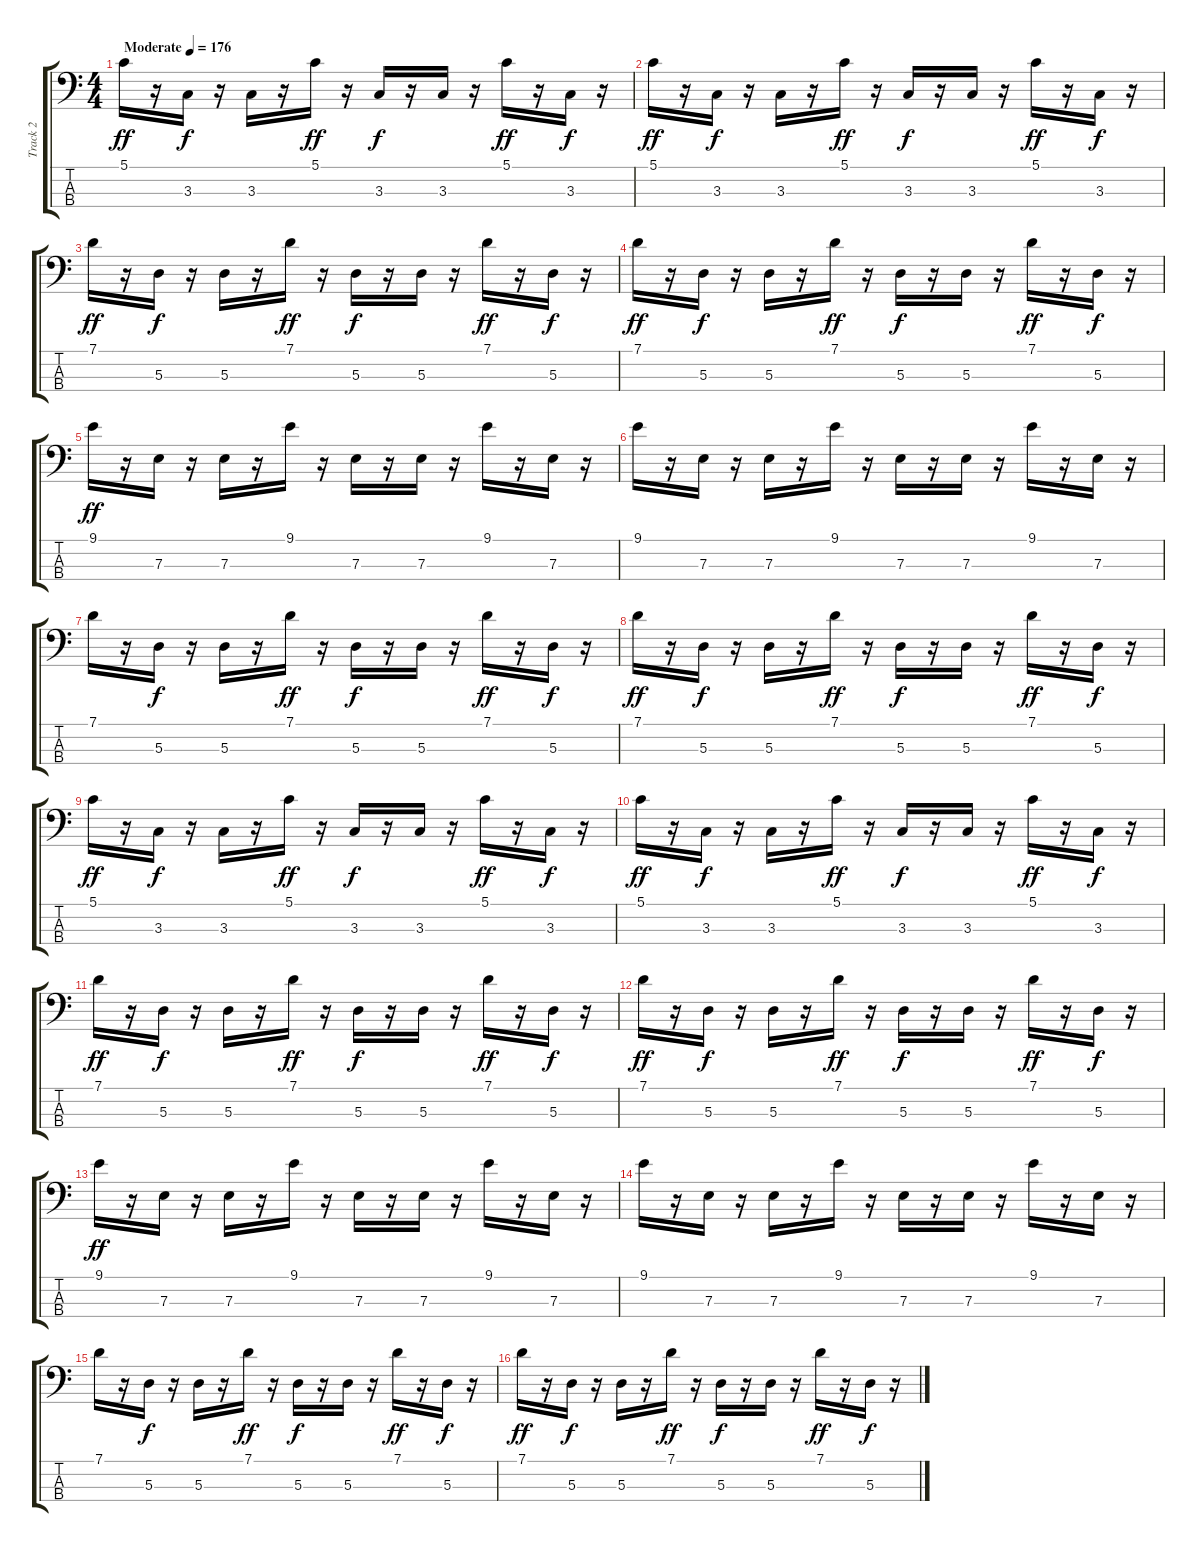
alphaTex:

\track ("Track 2" "Track 2") {instrument electricbassfinger}
\staff {score tabs}
\tuning (G2 D2 A1 E1) {hide}
\ts (4 4)
\tempo (176 "Moderate")
\clef f4
\ks c
5.1.16{dy ff instrument electricbassfinger} r.16 3.3.16{dy f} r.16 3.3.16 r.16 5.1.16{dy ff} r.16 3.3.16{dy f} r.16 3.3.16 r.16 5.1.16{dy ff} r.16 3.3.16{dy f} r.16 |
5.1.16{dy ff} r.16 3.3.16{dy f} r.16 3.3.16 r.16 5.1.16{dy ff} r.16 3.3.16{dy f} r.16 3.3.16 r.16 5.1.16{dy ff} r.16 3.3.16{dy f} r.16 |
7.1.16{dy ff} r.16 5.3.16{dy f} r.16 5.3.16 r.16 7.1.16{dy ff} r.16 5.3.16{dy f} r.16 5.3.16 r.16 7.1.16{dy ff} r.16 5.3.16{dy f} r.16 |
7.1.16{dy ff} r.16 5.3.16{dy f} r.16 5.3.16 r.16 7.1.16{dy ff} r.16 5.3.16{dy f} r.16 5.3.16 r.16 7.1.16{dy ff} r.16 5.3.16{dy f} r.16 |
9.1.16{dy ff} r.16 7.3.16 r.16 7.3.16 r.16 9.1.16 r.16 7.3.16 r.16 7.3.16 r.16 9.1.16 r.16 7.3.16 r.16 |
9.1.16 r.16 7.3.16 r.16 7.3.16 r.16 9.1.16 r.16 7.3.16 r.16 7.3.16 r.16 9.1.16 r.16 7.3.16 r.16 |
7.1.16 r.16 5.3.16{dy f} r.16 5.3.16 r.16 7.1.16{dy ff} r.16 5.3.16{dy f} r.16 5.3.16 r.16 7.1.16{dy ff} r.16 5.3.16{dy f} r.16 |
7.1.16{dy ff} r.16 5.3.16{dy f} r.16 5.3.16 r.16 7.1.16{dy ff} r.16 5.3.16{dy f} r.16 5.3.16 r.16 7.1.16{dy ff} r.16 5.3.16{dy f} r.16 |
5.1.16{dy ff} r.16 3.3.16{dy f} r.16 3.3.16 r.16 5.1.16{dy ff} r.16 3.3.16{dy f} r.16 3.3.16 r.16 5.1.16{dy ff} r.16 3.3.16{dy f} r.16 |
5.1.16{dy ff} r.16 3.3.16{dy f} r.16 3.3.16 r.16 5.1.16{dy ff} r.16 3.3.16{dy f} r.16 3.3.16 r.16 5.1.16{dy ff} r.16 3.3.16{dy f} r.16 |
7.1.16{dy ff} r.16 5.3.16{dy f} r.16 5.3.16 r.16 7.1.16{dy ff} r.16 5.3.16{dy f} r.16 5.3.16 r.16 7.1.16{dy ff} r.16 5.3.16{dy f} r.16 |
7.1.16{dy ff} r.16 5.3.16{dy f} r.16 5.3.16 r.16 7.1.16{dy ff} r.16 5.3.16{dy f} r.16 5.3.16 r.16 7.1.16{dy ff} r.16 5.3.16{dy f} r.16 |
9.1.16{dy ff} r.16 7.3.16 r.16 7.3.16 r.16 9.1.16 r.16 7.3.16 r.16 7.3.16 r.16 9.1.16 r.16 7.3.16 r.16 |
9.1.16 r.16 7.3.16 r.16 7.3.16 r.16 9.1.16 r.16 7.3.16 r.16 7.3.16 r.16 9.1.16 r.16 7.3.16 r.16 |
7.1.16 r.16 5.3.16{dy f} r.16 5.3.16 r.16 7.1.16{dy ff} r.16 5.3.16{dy f} r.16 5.3.16 r.16 7.1.16{dy ff} r.16 5.3.16{dy f} r.16 |
7.1.16{dy ff} r.16 5.3.16{dy f} r.16 5.3.16 r.16 7.1.16{dy ff} r.16 5.3.16{dy f} r.16 5.3.16 r.16 7.1.16{dy ff} r.16 5.3.16{dy f} r.16
